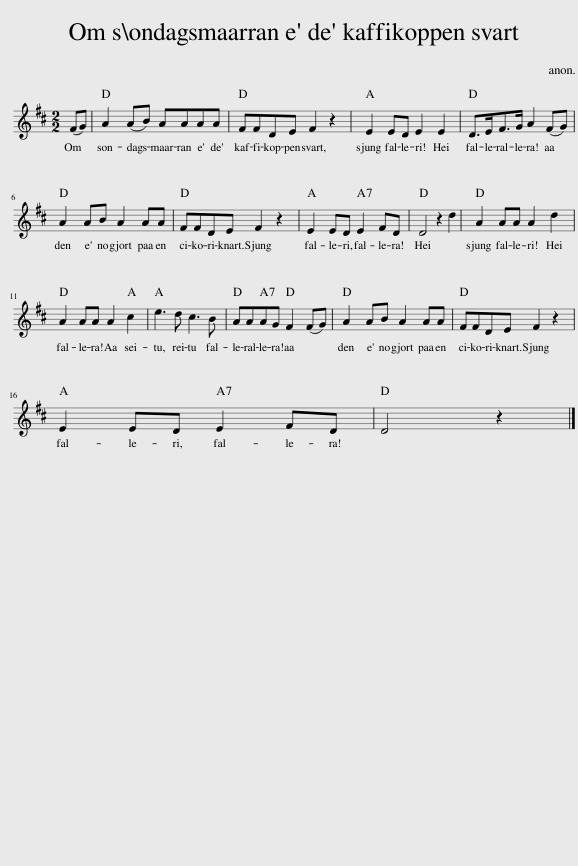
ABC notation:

X:1
L:1/8
M:2/2
I:linebreak $
K:D
V:1 treble
V:1
 (FG) | A2 (AB) AAAA | FFDE F2 z2 | E2 ED E2 E2 | D>EF>G A2 (FG) |$ %5
 A2 AB A2 AA | FFDE F2 z2 | E2 ED E2 FD | D4 z2 d2 | A2 AA A2 d2 |$ %10
 A2 AA A2 c2 | e3 d c3 B | AAAG F2 (FG) | A2 AB A2 AA | FFDE F2 z2 |$ %15
 E2 ED E2 FD | D4 z2 |] %17
